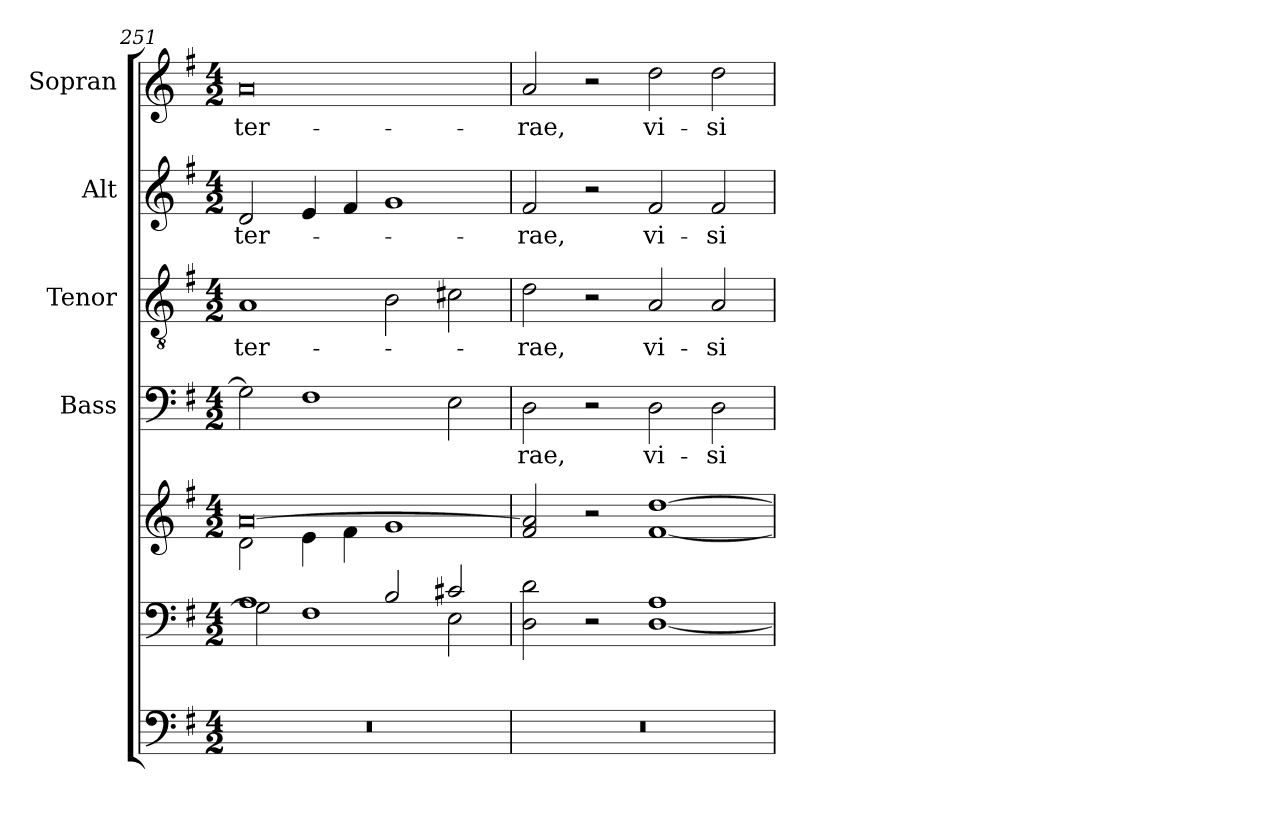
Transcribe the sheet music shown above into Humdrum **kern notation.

**kern	**kern	**kern	**kern	**text	**kern	**text	**kern	**text	**kern	**text
*part6	*part5	*part5	*part4	*part4	*part3	*part3	*part2	*part2	*part1	*part1
*staff7	*staff6	*staff5	*staff4	*staff4	*staff3	*staff3	*staff2	*staff2	*staff1	*staff1
*	*	*	*I"Bass	*	*I"Tenor	*	*I"Alt	*	*I"Sopran	*
*	*	*	*I'B.	*	*I'T.	*	*I'A.	*	*I'S.	*
*clefF4	*clefF4	*clefG2	*clefF4	*	*clefGv2	*	*clefG2	*	*clefG2	*
*k[f#]	*k[f#]	*k[f#]	*k[f#]	*	*k[f#]	*	*k[f#]	*	*k[f#]	*
*G:	*G:	*G:	*G:	*	*G:	*	*G:	*	*G:	*
*M4/2	*M4/2	*M4/2	*M4/2	*	*M4/2	*	*M4/2	*	*M4/2	*
=251	=251	=251	=251	=251	=251	=251	=251	=251	=251	=251
*	*^	*^	*	*	*	*	*	*	*	*
!	!	!	!	!	!	!	!	!LO:LY:b	!	!LO:LY:b	!	!LO:LY:b
0r	1A	2G\]	[>0a	2d\	2G\]	.	1A	ter-	2d/	ter-	0a	ter-
.	.	1F#	.	4e\	1F#	.	.	.	4e/	.	.	.
.	.	.	.	4f#\	.	.	.	.	4f#/	.	.	.
.	2B/	.	.	1g	.	.	2B\	.	1g	.	.	.
.	2c#X/	2E\	.	.	2E\	.	2c#X\	.	.	.	.	.
*	*	*	*v	*v	*	*	*	*	*	*	*	*
!!LO:PB:g=z
=252	=252	=252	=252	=252	=252	=252	=252	=252	=252	=252	=252
!	!	!	!	!	!LO:LY:b	!	!LO:LY:b	!	!LO:LY:b	!	!LO:LY:b
*	*v	*v	*	*	*	*	*	*	*	*	*
0r	2D\ 2d\	2f#/ 2a/]	2D\	-rae,	2d\	-rae,	2f#/	-rae,	2a/	-rae,
.	2r	2r	2r	.	2r	.	2r	.	2r	.
!	!	!	!	!LO:LY:b	!	!LO:LY:b	!	!LO:LY:b	!	!LO:LY:b
.	[<1D 1A	[1f# [1dd	2D\	vi-	2A/	vi-	2f#/	vi-	2dd\	vi-
!	!	!	!	!LO:LY:b	!	!LO:LY:b	!	!LO:LY:b	!	!LO:LY:b
.	.	.	2D\	-si-	2A/	-si-	2f#/	-si-	2dd\	-si-
=	=	=	=	=	=	=	=	=	=	=
*-	*-	*-	*-	*-	*-	*-	*-	*-	*-	*-
